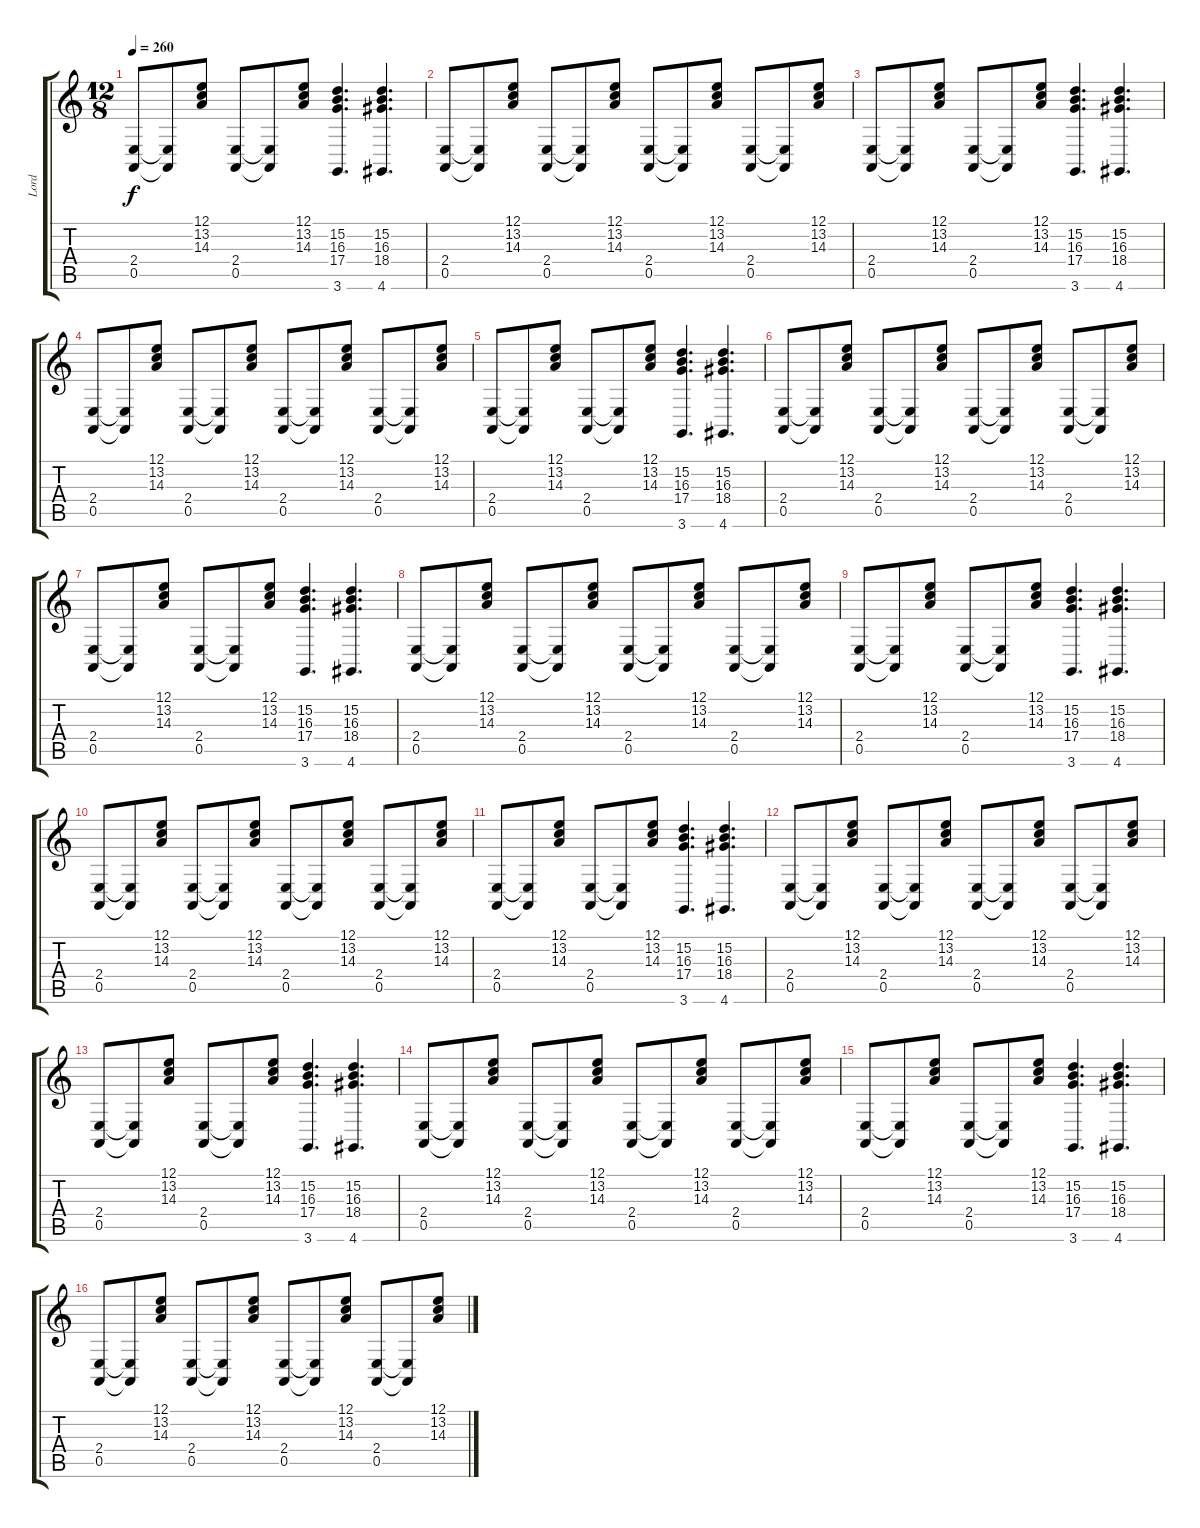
\track ("Lord" "Lord") {instrument marimba}
\staff {score tabs}
\tuning (E4 B3 G3 D3 A2 E2) {hide}
\ts (12 8)
\tempo 260
\clef g2
\ks c
(2.4 0.5).8{dy f} (2.4{t} 0.5{t}).8 (12.1 13.2 14.3).8 (2.4 0.5).8 (2.4{t} 0.5{t}).8 (12.1 13.2 14.3).8 (15.2 16.3 17.4 3.6).4{d} (15.2 16.3 18.4 4.6).4{d} |
(2.4 0.5).8 (2.4{t} 0.5{t}).8 (12.1 13.2 14.3).8 (2.4 0.5).8 (2.4{t} 0.5{t}).8 (12.1 13.2 14.3).8 (2.4 0.5).8 (2.4{t} 0.5{t}).8 (12.1 13.2 14.3).8 (2.4 0.5).8 (2.4{t} 0.5{t}).8 (12.1 13.2 14.3).8 |
(2.4 0.5).8 (2.4{t} 0.5{t}).8 (12.1 13.2 14.3).8 (2.4 0.5).8 (2.4{t} 0.5{t}).8 (12.1 13.2 14.3).8 (15.2 16.3 17.4 3.6).4{d} (15.2 16.3 18.4 4.6).4{d} |
(2.4 0.5).8 (2.4{t} 0.5{t}).8 (12.1 13.2 14.3).8 (2.4 0.5).8 (2.4{t} 0.5{t}).8 (12.1 13.2 14.3).8 (2.4 0.5).8 (2.4{t} 0.5{t}).8 (12.1 13.2 14.3).8 (2.4 0.5).8 (2.4{t} 0.5{t}).8 (12.1 13.2 14.3).8 |
(2.4 0.5).8 (2.4{t} 0.5{t}).8 (12.1 13.2 14.3).8 (2.4 0.5).8 (2.4{t} 0.5{t}).8 (12.1 13.2 14.3).8 (15.2 16.3 17.4 3.6).4{d} (15.2 16.3 18.4 4.6).4{d} |
(2.4 0.5).8 (2.4{t} 0.5{t}).8 (12.1 13.2 14.3).8 (2.4 0.5).8 (2.4{t} 0.5{t}).8 (12.1 13.2 14.3).8 (2.4 0.5).8 (2.4{t} 0.5{t}).8 (12.1 13.2 14.3).8 (2.4 0.5).8 (2.4{t} 0.5{t}).8 (12.1 13.2 14.3).8 |
(2.4 0.5).8 (2.4{t} 0.5{t}).8 (12.1 13.2 14.3).8 (2.4 0.5).8 (2.4{t} 0.5{t}).8 (12.1 13.2 14.3).8 (15.2 16.3 17.4 3.6).4{d} (15.2 16.3 18.4 4.6).4{d} |
(2.4 0.5).8 (2.4{t} 0.5{t}).8 (12.1 13.2 14.3).8 (2.4 0.5).8 (2.4{t} 0.5{t}).8 (12.1 13.2 14.3).8 (2.4 0.5).8 (2.4{t} 0.5{t}).8 (12.1 13.2 14.3).8 (2.4 0.5).8 (2.4{t} 0.5{t}).8 (12.1 13.2 14.3).8 |
(2.4 0.5).8 (2.4{t} 0.5{t}).8 (12.1 13.2 14.3).8 (2.4 0.5).8 (2.4{t} 0.5{t}).8 (12.1 13.2 14.3).8 (15.2 16.3 17.4 3.6).4{d} (15.2 16.3 18.4 4.6).4{d} |
(2.4 0.5).8 (2.4{t} 0.5{t}).8 (12.1 13.2 14.3).8 (2.4 0.5).8 (2.4{t} 0.5{t}).8 (12.1 13.2 14.3).8 (2.4 0.5).8 (2.4{t} 0.5{t}).8 (12.1 13.2 14.3).8 (2.4 0.5).8 (2.4{t} 0.5{t}).8 (12.1 13.2 14.3).8 |
(2.4 0.5).8 (2.4{t} 0.5{t}).8 (12.1 13.2 14.3).8 (2.4 0.5).8 (2.4{t} 0.5{t}).8 (12.1 13.2 14.3).8 (15.2 16.3 17.4 3.6).4{d} (15.2 16.3 18.4 4.6).4{d} |
(2.4 0.5).8 (2.4{t} 0.5{t}).8 (12.1 13.2 14.3).8 (2.4 0.5).8 (2.4{t} 0.5{t}).8 (12.1 13.2 14.3).8 (2.4 0.5).8 (2.4{t} 0.5{t}).8 (12.1 13.2 14.3).8 (2.4 0.5).8 (2.4{t} 0.5{t}).8 (12.1 13.2 14.3).8 |
(2.4 0.5).8 (2.4{t} 0.5{t}).8 (12.1 13.2 14.3).8 (2.4 0.5).8 (2.4{t} 0.5{t}).8 (12.1 13.2 14.3).8 (15.2 16.3 17.4 3.6).4{d} (15.2 16.3 18.4 4.6).4{d} |
(2.4 0.5).8 (2.4{t} 0.5{t}).8 (12.1 13.2 14.3).8 (2.4 0.5).8 (2.4{t} 0.5{t}).8 (12.1 13.2 14.3).8 (2.4 0.5).8 (2.4{t} 0.5{t}).8 (12.1 13.2 14.3).8 (2.4 0.5).8 (2.4{t} 0.5{t}).8 (12.1 13.2 14.3).8 |
(2.4 0.5).8 (2.4{t} 0.5{t}).8 (12.1 13.2 14.3).8 (2.4 0.5).8 (2.4{t} 0.5{t}).8 (12.1 13.2 14.3).8 (15.2 16.3 17.4 3.6).4{d} (15.2 16.3 18.4 4.6).4{d} |
(2.4 0.5).8 (2.4{t} 0.5{t}).8 (12.1 13.2 14.3).8 (2.4 0.5).8 (2.4{t} 0.5{t}).8 (12.1 13.2 14.3).8 (2.4 0.5).8 (2.4{t} 0.5{t}).8 (12.1 13.2 14.3).8 (2.4 0.5).8 (2.4{t} 0.5{t}).8 (12.1 13.2 14.3).8
